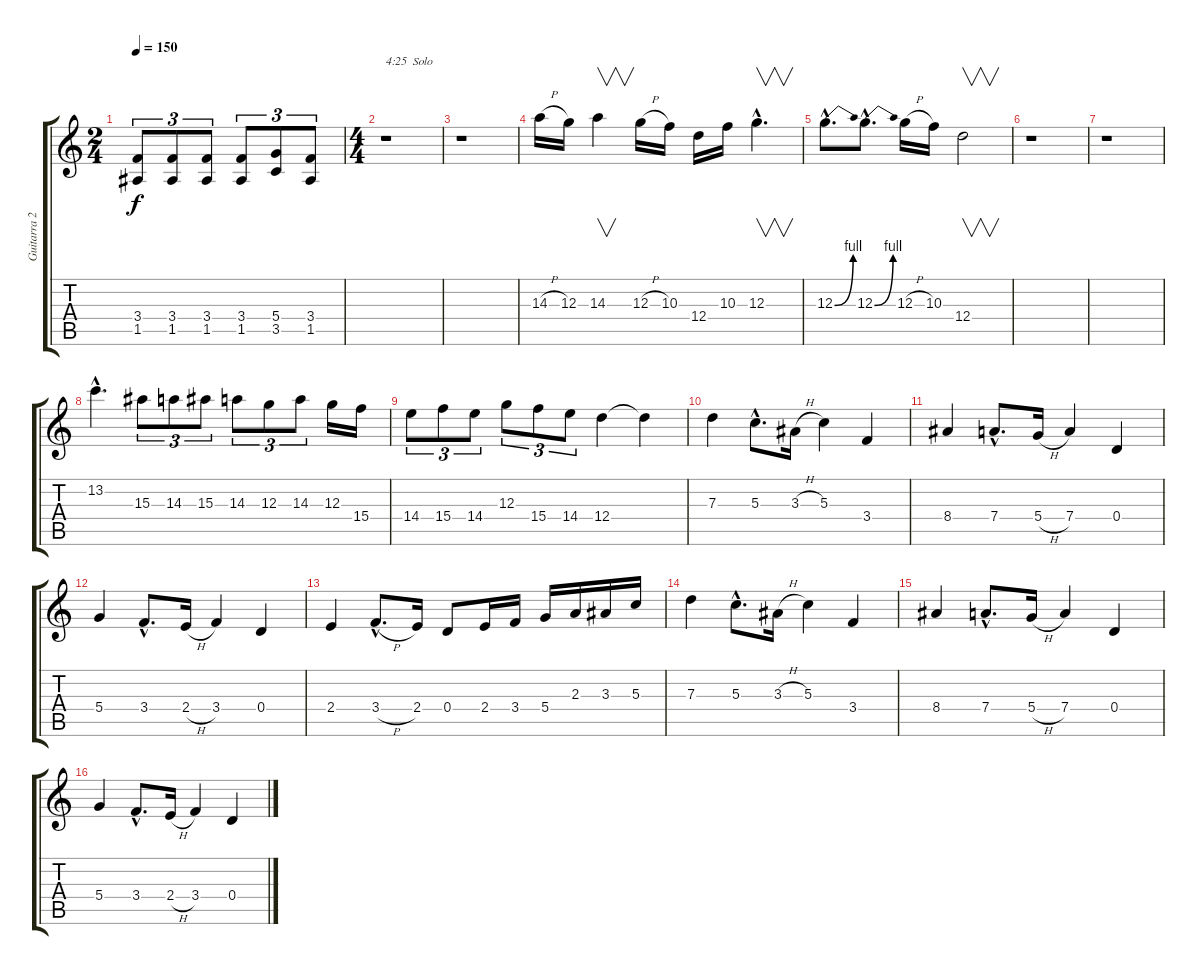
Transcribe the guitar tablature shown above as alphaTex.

\track ("Guitarra 2" "Guitarra 2") {instrument distortionguitar}
\staff {score tabs}
\tuning (E4 B3 G3 D3 A2 E2) {hide}
\ts (2 4)
\tempo 150
\clef g2
\ks c
(3.4 1.5).8{tu (3 2) dy f} (3.4 1.5).8{tu (3 2)} (3.4 1.5).8{tu (3 2)} (3.4 1.5).8{tu (3 2)} (5.4 3.5).8{tu (3 2)} (3.4 1.5).8{tu (3 2)} |
\ts (4 4)
r.1{txt "4:25  Solo"} |
r.1 |
14.3{h}.16 12.3.16 14.3.4{v} 12.3{h}.16 10.3.16 12.4.16 10.3.16 12.3{hac}.4{v d} |
12.3{be (bend 0 0 60 4) hac}.8{d} 12.3{be (bend 0 0 60 4) hac}.8{d} 12.3{h}.16 10.3.16 12.4.2{v} |
r.1 |
r.1 |
13.2{hac}.4{d} 15.3.8{tu (3 2)} 14.3.8{tu (3 2)} 15.3.8{tu (3 2)} 14.3.8{tu (3 2)} 12.3.8{tu (3 2)} 14.3.8{tu (3 2)} 12.3.16 15.4.16 |
14.4.8{tu (3 2)} 15.4.8{tu (3 2)} 14.4.8{tu (3 2)} 12.3.8{tu (3 2)} 15.4.8{tu (3 2)} 14.4.8{tu (3 2)} 12.4.4 12.4{t}.4 |
7.3.4 5.3{hac}.8{d} 3.3{h}.16 5.3.4 3.4.4 |
8.4.4 7.4{hac}.8{d} 5.4{h}.16 7.4.4 0.4.4 |
5.4.4 3.4{hac}.8{d} 2.4{h}.16 3.4.4 0.4.4 |
2.4.4 3.4{h hac}.8{d} 2.4.16 0.4.8 2.4.16 3.4.16 5.4.16 2.3.16 3.3.16 5.3.16 |
7.3.4 5.3{hac}.8{d} 3.3{h}.16 5.3.4 3.4.4 |
8.4.4 7.4{hac}.8{d} 5.4{h}.16 7.4.4 0.4.4 |
5.4.4 3.4{hac}.8{d} 2.4{h}.16 3.4.4 0.4.4
